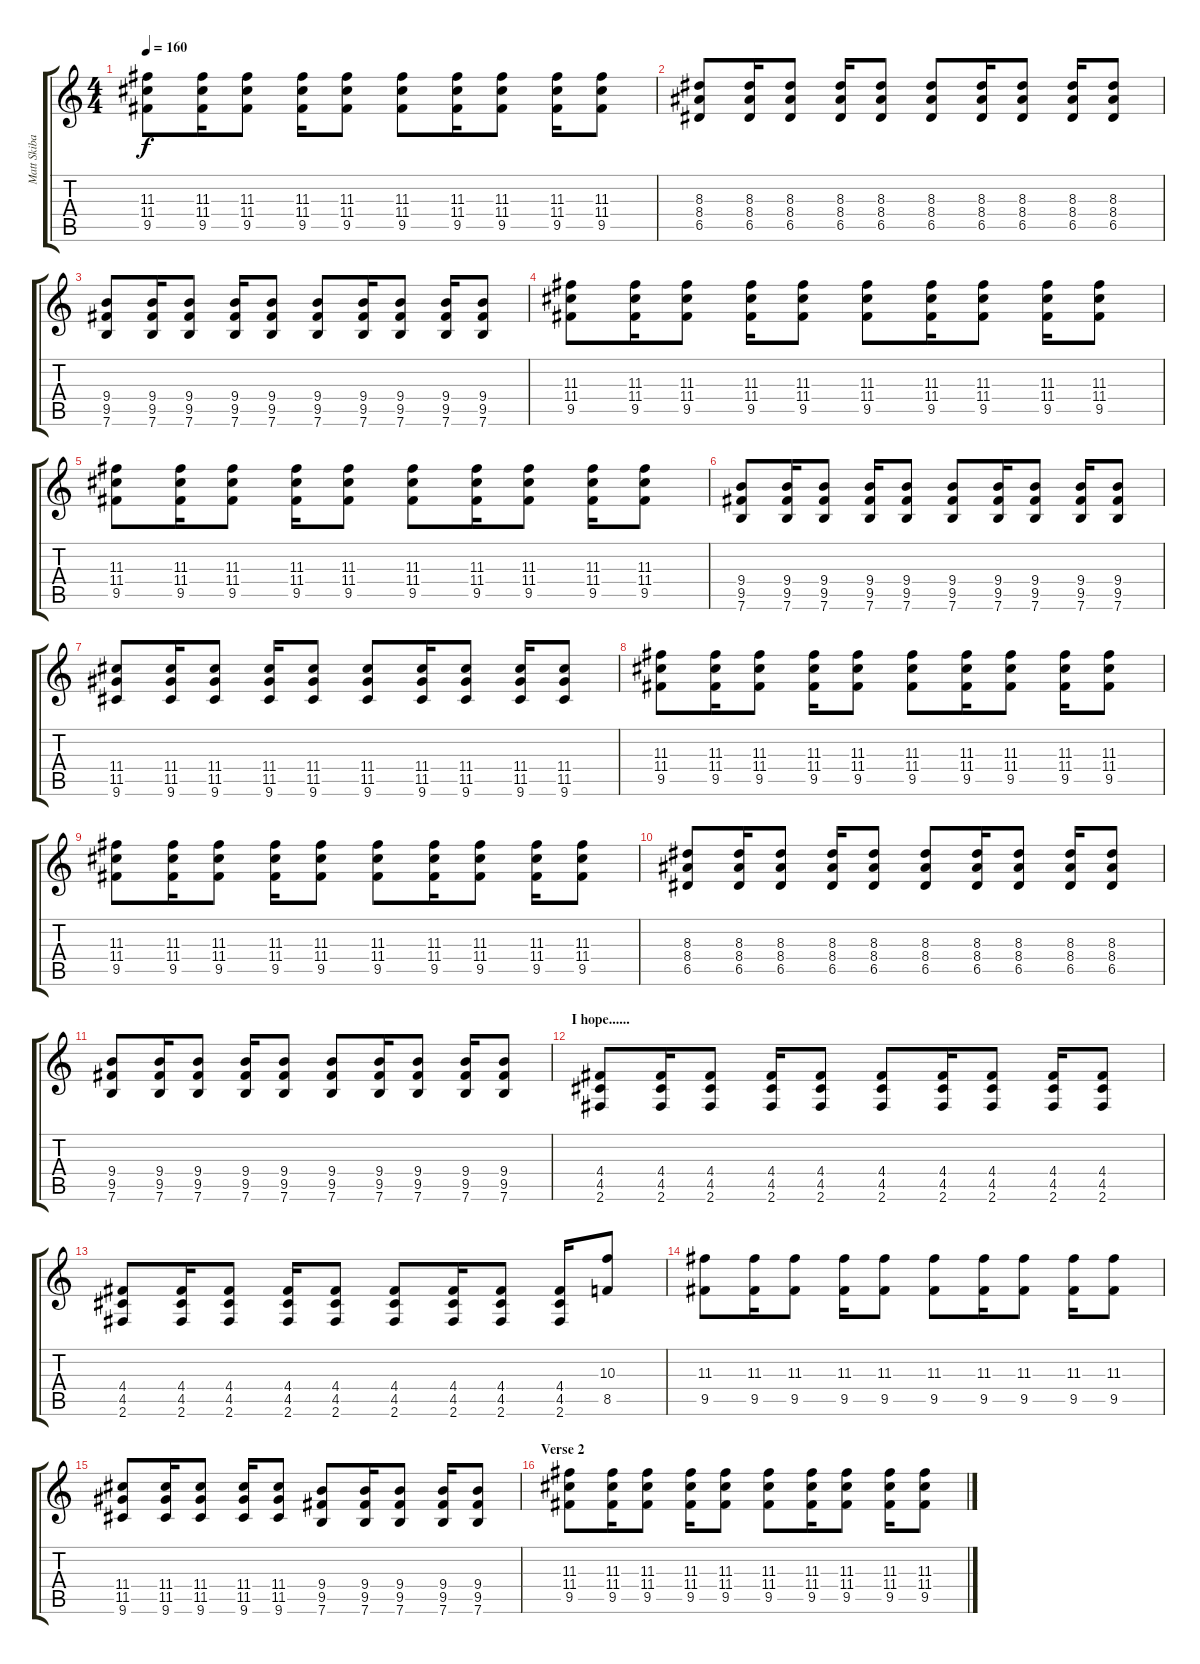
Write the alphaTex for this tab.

\track ("Matt Skiba - Guitar 1" "Matt Skiba") {instrument distortionguitar}
\staff {score tabs}
\tuning (E4 B3 G3 D3 A2 E2) {hide}
\ts (4 4)
\tempo 160
\clef g2
\ks c
(11.3 11.4 9.5).8{dy f} (11.3 11.4 9.5).16 (11.3 11.4 9.5).8 (11.3 11.4 9.5).16 (11.3 11.4 9.5).8 (11.3 11.4 9.5).8 (11.3 11.4 9.5).16 (11.3 11.4 9.5).8 (11.3 11.4 9.5).16 (11.3 11.4 9.5).8 |
(8.3 8.4 6.5).8 (8.3 8.4 6.5).16 (8.3 8.4 6.5).8 (8.3 8.4 6.5).16 (8.3 8.4 6.5).8 (8.3 8.4 6.5).8 (8.3 8.4 6.5).16 (8.3 8.4 6.5).8 (8.3 8.4 6.5).16 (8.3 8.4 6.5).8 |
(9.4 9.5 7.6).8 (9.4 9.5 7.6).16 (9.4 9.5 7.6).8 (9.4 9.5 7.6).16 (9.4 9.5 7.6).8 (9.4 9.5 7.6).8 (9.4 9.5 7.6).16 (9.4 9.5 7.6).8 (9.4 9.5 7.6).16 (9.4 9.5 7.6).8 |
(11.3 11.4 9.5).8 (11.3 11.4 9.5).16 (11.3 11.4 9.5).8 (11.3 11.4 9.5).16 (11.3 11.4 9.5).8 (11.3 11.4 9.5).8 (11.3 11.4 9.5).16 (11.3 11.4 9.5).8 (11.3 11.4 9.5).16 (11.3 11.4 9.5).8 |
(11.3 11.4 9.5).8 (11.3 11.4 9.5).16 (11.3 11.4 9.5).8 (11.3 11.4 9.5).16 (11.3 11.4 9.5).8 (11.3 11.4 9.5).8 (11.3 11.4 9.5).16 (11.3 11.4 9.5).8 (11.3 11.4 9.5).16 (11.3 11.4 9.5).8 |
(9.4 9.5 7.6).8 (9.4 9.5 7.6).16 (9.4 9.5 7.6).8 (9.4 9.5 7.6).16 (9.4 9.5 7.6).8 (9.4 9.5 7.6).8 (9.4 9.5 7.6).16 (9.4 9.5 7.6).8 (9.4 9.5 7.6).16 (9.4 9.5 7.6).8 |
(11.4 11.5 9.6).8 (11.4 11.5 9.6).16 (11.4 11.5 9.6).8 (11.4 11.5 9.6).16 (11.4 11.5 9.6).8 (11.4 11.5 9.6).8 (11.4 11.5 9.6).16 (11.4 11.5 9.6).8 (11.4 11.5 9.6).16 (11.4 11.5 9.6).8 |
(11.3 11.4 9.5).8 (11.3 11.4 9.5).16 (11.3 11.4 9.5).8 (11.3 11.4 9.5).16 (11.3 11.4 9.5).8 (11.3 11.4 9.5).8 (11.3 11.4 9.5).16 (11.3 11.4 9.5).8 (11.3 11.4 9.5).16 (11.3 11.4 9.5).8 |
(11.3 11.4 9.5).8 (11.3 11.4 9.5).16 (11.3 11.4 9.5).8 (11.3 11.4 9.5).16 (11.3 11.4 9.5).8 (11.3 11.4 9.5).8 (11.3 11.4 9.5).16 (11.3 11.4 9.5).8 (11.3 11.4 9.5).16 (11.3 11.4 9.5).8 |
(8.3 8.4 6.5).8 (8.3 8.4 6.5).16 (8.3 8.4 6.5).8 (8.3 8.4 6.5).16 (8.3 8.4 6.5).8 (8.3 8.4 6.5).8 (8.3 8.4 6.5).16 (8.3 8.4 6.5).8 (8.3 8.4 6.5).16 (8.3 8.4 6.5).8 |
(9.4 9.5 7.6).8 (9.4 9.5 7.6).16 (9.4 9.5 7.6).8 (9.4 9.5 7.6).16 (9.4 9.5 7.6).8 (9.4 9.5 7.6).8 (9.4 9.5 7.6).16 (9.4 9.5 7.6).8 (9.4 9.5 7.6).16 (9.4 9.5 7.6).8 |
\section ("" "I hope......")
(4.4 4.5 2.6).8 (4.4 4.5 2.6).16 (4.4 4.5 2.6).8 (4.4 4.5 2.6).16 (4.4 4.5 2.6).8 (4.4 4.5 2.6).8 (4.4 4.5 2.6).16 (4.4 4.5 2.6).8 (4.4 4.5 2.6).16 (4.4 4.5 2.6).8 |
(4.4 4.5 2.6).8 (4.4 4.5 2.6).16 (4.4 4.5 2.6).8 (4.4 4.5 2.6).16 (4.4 4.5 2.6).8 (4.4 4.5 2.6).8 (4.4 4.5 2.6).16 (4.4 4.5 2.6).8 (4.4 4.5 2.6).16 (10.3 8.5).8 |
(11.3 9.5).8 (11.3 9.5).16 (11.3 9.5).8 (11.3 9.5).16 (11.3 9.5).8 (11.3 9.5).8 (11.3 9.5).16 (11.3 9.5).8 (11.3 9.5).16 (11.3 9.5).8 |
(11.4 11.5 9.6).8 (11.4 11.5 9.6).16 (11.4 11.5 9.6).8 (11.4 11.5 9.6).16 (11.4 11.5 9.6).8 (9.4 9.5 7.6).8 (9.4 9.5 7.6).16 (9.4 9.5 7.6).8 (9.4 9.5 7.6).16 (9.4 9.5 7.6).8 |
\section ("" "Verse 2")
(11.3 11.4 9.5).8 (11.3 11.4 9.5).16 (11.3 11.4 9.5).8 (11.3 11.4 9.5).16 (11.3 11.4 9.5).8 (11.3 11.4 9.5).8 (11.3 11.4 9.5).16 (11.3 11.4 9.5).8 (11.3 11.4 9.5).16 (11.3 11.4 9.5).8
